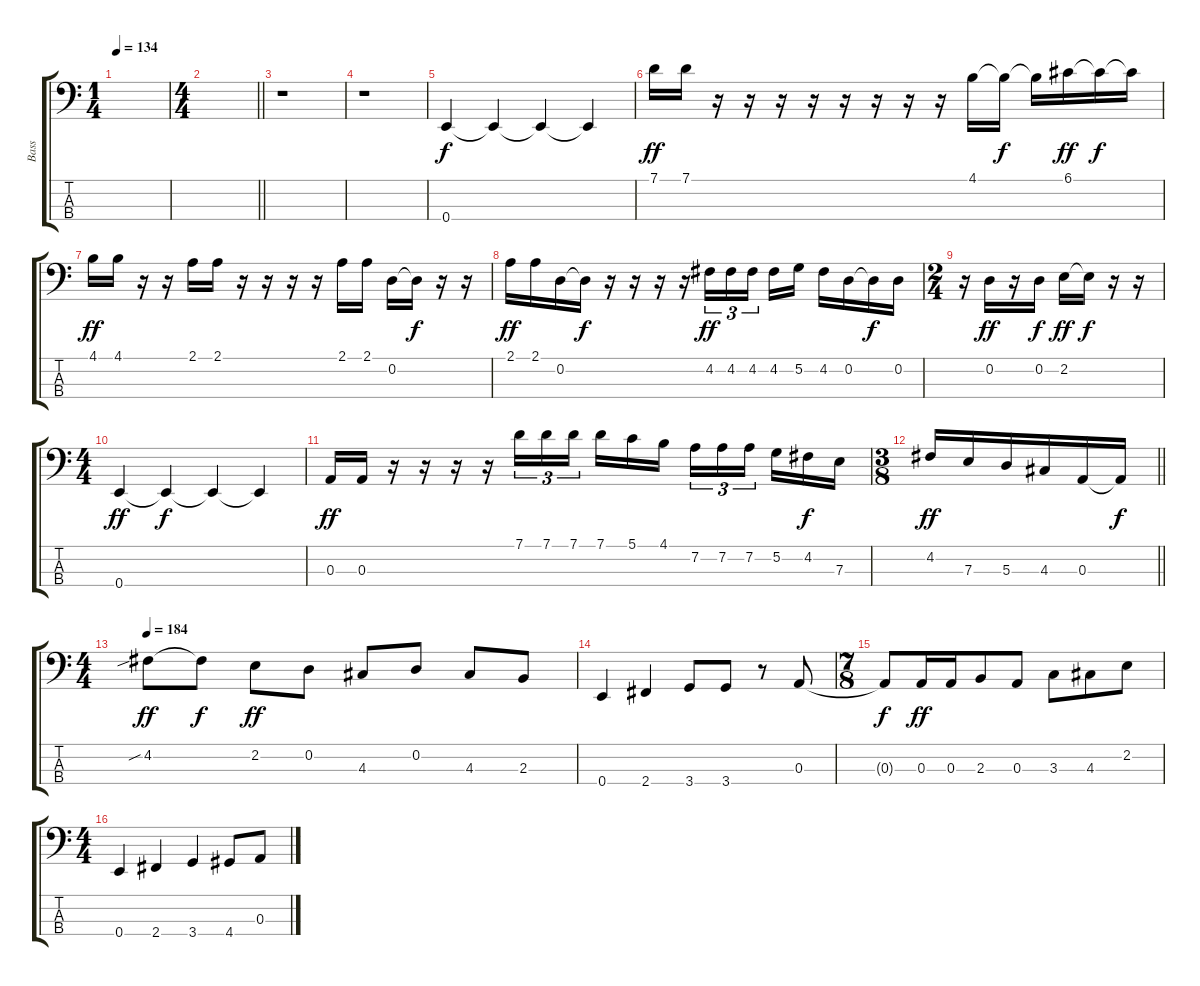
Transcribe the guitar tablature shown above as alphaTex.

\track ("Bass" "Bass") {instrument electricbassfinger}
\staff {score tabs}
\tuning (G2 D2 A1 E1) {hide}
\ts (1 4)
\tempo 134
\clef f4
\ks c
|
\ts (4 4)
\barLineRight lightlight
|
r.1 |
r.1 |
0.4.4 0.4{t}.4{dy f} 0.4{t}.4 0.4{t}.4 |
7.1.16{dy ff} 7.1.16 r.16 r.16 r.16 r.16 r.16 r.16 r.16 r.16 4.1.16 4.1{t}.16{dy f} 4.1{t}.16 6.1.16{dy ff} 6.1{t}.16{dy f} 6.1{t}.16 |
4.1.16{dy ff} 4.1.16 r.16 r.16 2.1.16 2.1.16 r.16 r.16 r.16 r.16 2.1.16 2.1.16 0.2.16 0.2{t}.16{dy f} r.16 r.16 |
2.1.16{dy ff} 2.1.16 0.2.16 0.2{t}.16{dy f} r.16 r.16 r.16 r.16 4.2.16{tu (3 2) dy ff} 4.2.16{tu (3 2)} 4.2.16{tu (3 2) beam splitsecondary} 4.2.16 5.2.16 4.2.16 0.2.16 0.2{t}.16{dy f} 0.2.16 |
\ts (2 4)
r.16 0.2.16{dy ff} r.16 0.2.16{dy f} 2.2.16{dy ff} 2.2{t}.16{dy f} r.16 r.16 |
\ts (4 4)
0.4.4{dy ff} 0.4{t}.4{dy f} 0.4{t}.4 0.4{t}.4 |
0.3.16{dy ff} 0.3.16 r.16 r.16 r.16 r.16 7.1.16{tu (3 2)} 7.1.16{tu (3 2)} 7.1.16{tu (3 2)} 7.1.16 5.1.16 4.1.16{beam splitsecondary} 7.2.16{tu (3 2)} 7.2.16{tu (3 2)} 7.2.16{tu (3 2) beam splitsecondary} 5.2.16 4.2.16{dy f} 7.3.16 |
\ts (3 8)
\barLineRight lightlight
4.2.16{dy ff} 7.3.16 5.3.16 4.3.16 0.3.16 0.3{t}.16{dy f} |
\ts (4 4)
\tempo 184
4.2{sib}.8{dy ff} 4.2{t}.8{dy f} 2.2.8{dy ff} 0.2.8 4.3.8 0.2.8 4.3.8 2.3.8 |
0.4.4 2.4.4 3.4.8 3.4.8 r.8 0.3.8 |
\ts (7 8)
0.3{t}.8{dy f} 0.3.16{dy ff} 0.3.16 2.3.8 0.3.8 3.3.8 4.3.8 2.2.8 |
\ts (4 4)
0.4.4 2.4.4 3.4.4 4.4.8 0.3.8
